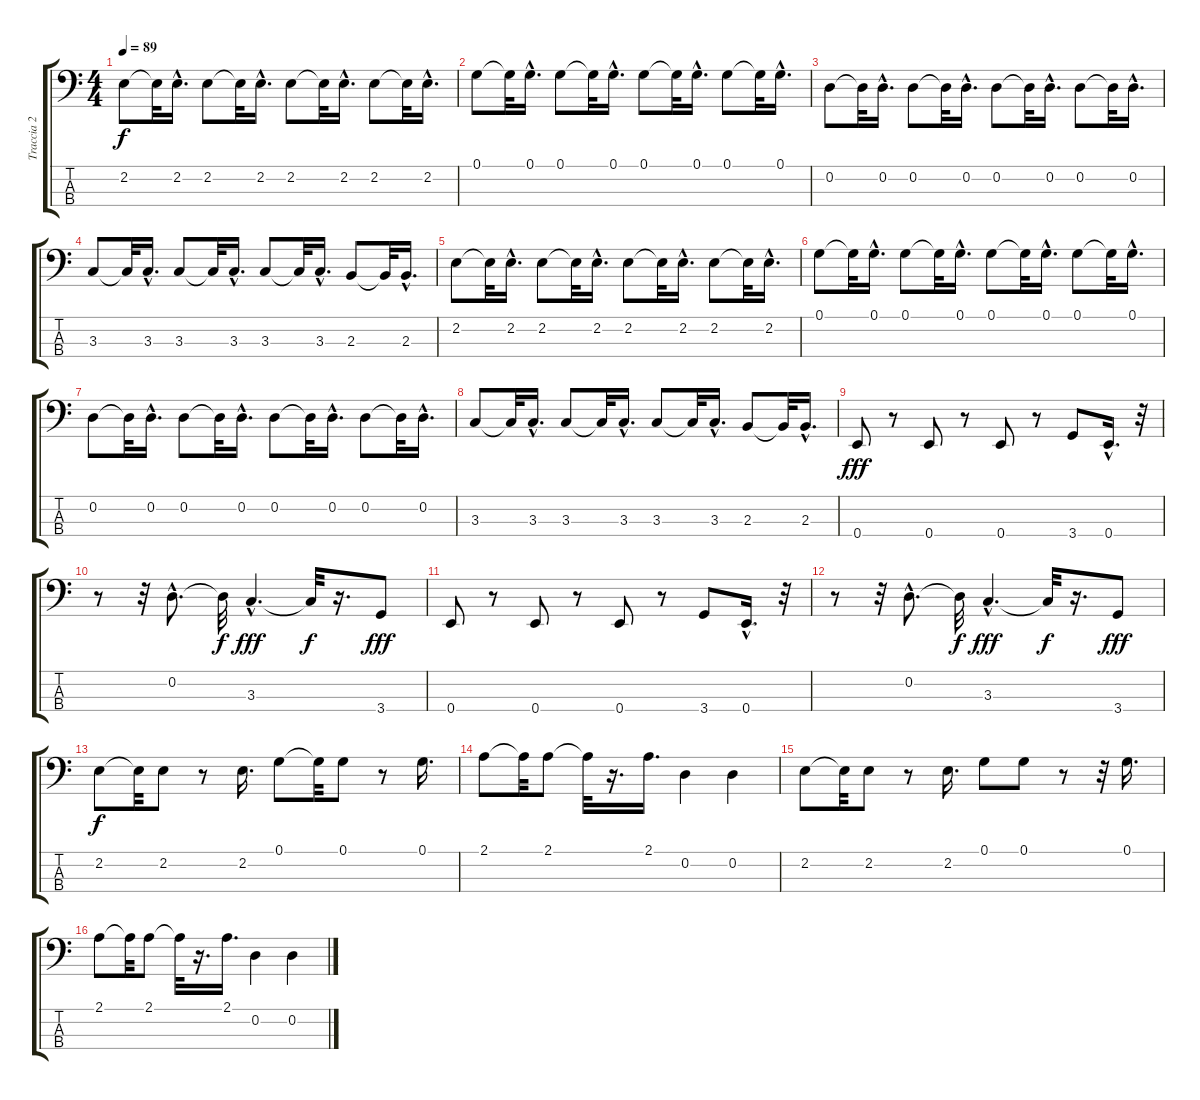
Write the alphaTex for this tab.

\track ("Traccia 2" "Traccia 2") {instrument electricbassfinger}
\staff {score tabs}
\tuning (G2 D2 A1 E1) {hide}
\ts (4 4)
\tempo 89
\clef f4
\ks c
2.2.8{dy f} 2.2{t}.32 2.2{hac}.16{d} 2.2.8 2.2{t}.32 2.2{hac}.16{d} 2.2.8 2.2{t}.32 2.2{hac}.16{d} 2.2.8 2.2{t}.32 2.2{hac}.16{d} |
0.1.8 0.1{t}.32 0.1{hac}.16{d} 0.1.8 0.1{t}.32 0.1{hac}.16{d} 0.1.8 0.1{t}.32 0.1{hac}.16{d} 0.1.8 0.1{t}.32 0.1{hac}.16{d} |
0.2.8 0.2{t}.32 0.2{hac}.16{d} 0.2.8 0.2{t}.32 0.2{hac}.16{d} 0.2.8 0.2{t}.32 0.2{hac}.16{d} 0.2.8 0.2{t}.32 0.2{hac}.16{d} |
3.3.8 3.3{t}.32 3.3{hac}.16{d} 3.3.8 3.3{t}.32 3.3{hac}.16{d} 3.3.8 3.3{t}.32 3.3{hac}.16{d} 2.3.8 2.3{t}.32 2.3{hac}.16{d} |
2.2.8 2.2{t}.32 2.2{hac}.16{d} 2.2.8 2.2{t}.32 2.2{hac}.16{d} 2.2.8 2.2{t}.32 2.2{hac}.16{d} 2.2.8 2.2{t}.32 2.2{hac}.16{d} |
0.1.8 0.1{t}.32 0.1{hac}.16{d} 0.1.8 0.1{t}.32 0.1{hac}.16{d} 0.1.8 0.1{t}.32 0.1{hac}.16{d} 0.1.8 0.1{t}.32 0.1{hac}.16{d} |
0.2.8 0.2{t}.32 0.2{hac}.16{d} 0.2.8 0.2{t}.32 0.2{hac}.16{d} 0.2.8 0.2{t}.32 0.2{hac}.16{d} 0.2.8 0.2{t}.32 0.2{hac}.16{d} |
3.3.8 3.3{t}.32 3.3{hac}.16{d} 3.3.8 3.3{t}.32 3.3{hac}.16{d} 3.3.8 3.3{t}.32 3.3{hac}.16{d} 2.3.8 2.3{t}.32 2.3{hac}.16{d} |
0.4.8{dy fff} r.8 0.4.8 r.8 0.4.8 r.8 3.4.8 0.4{hac}.16{d} r.32 |
r.8 r.32 0.2{hac}.8{d} 0.2{t}.32{dy f} 3.3{hac}.4{d dy fff} 3.3{t}.32{dy f} r.16{d} 3.4.8{dy fff} |
0.4.8 r.8 0.4.8 r.8 0.4.8 r.8 3.4.8 0.4{hac}.16{d} r.32 |
r.8 r.32 0.2{hac}.8{d} 0.2{t}.32{dy f} 3.3{hac}.4{d dy fff} 3.3{t}.32{dy f} r.16{d} 3.4.8{dy fff} |
2.2.8{dy f} 2.2{t}.32 2.2.8 r.8 2.2.16{d} 0.1.8 0.1{t}.32 0.1.8 r.8 0.1.16{d} |
2.1.8 2.1{t}.32 2.1.8 2.1{t}.32 r.16{d} 2.1.16{d} 0.2.4 0.2.4 |
2.2.8 2.2{t}.32 2.2.8 r.8 2.2.16{d} 0.1.8 0.1.8 r.8 r.32 0.1.16{d} |
2.1.8 2.1{t}.32 2.1.8 2.1{t}.32 r.16{d} 2.1.16{d} 0.2.4 0.2.4
